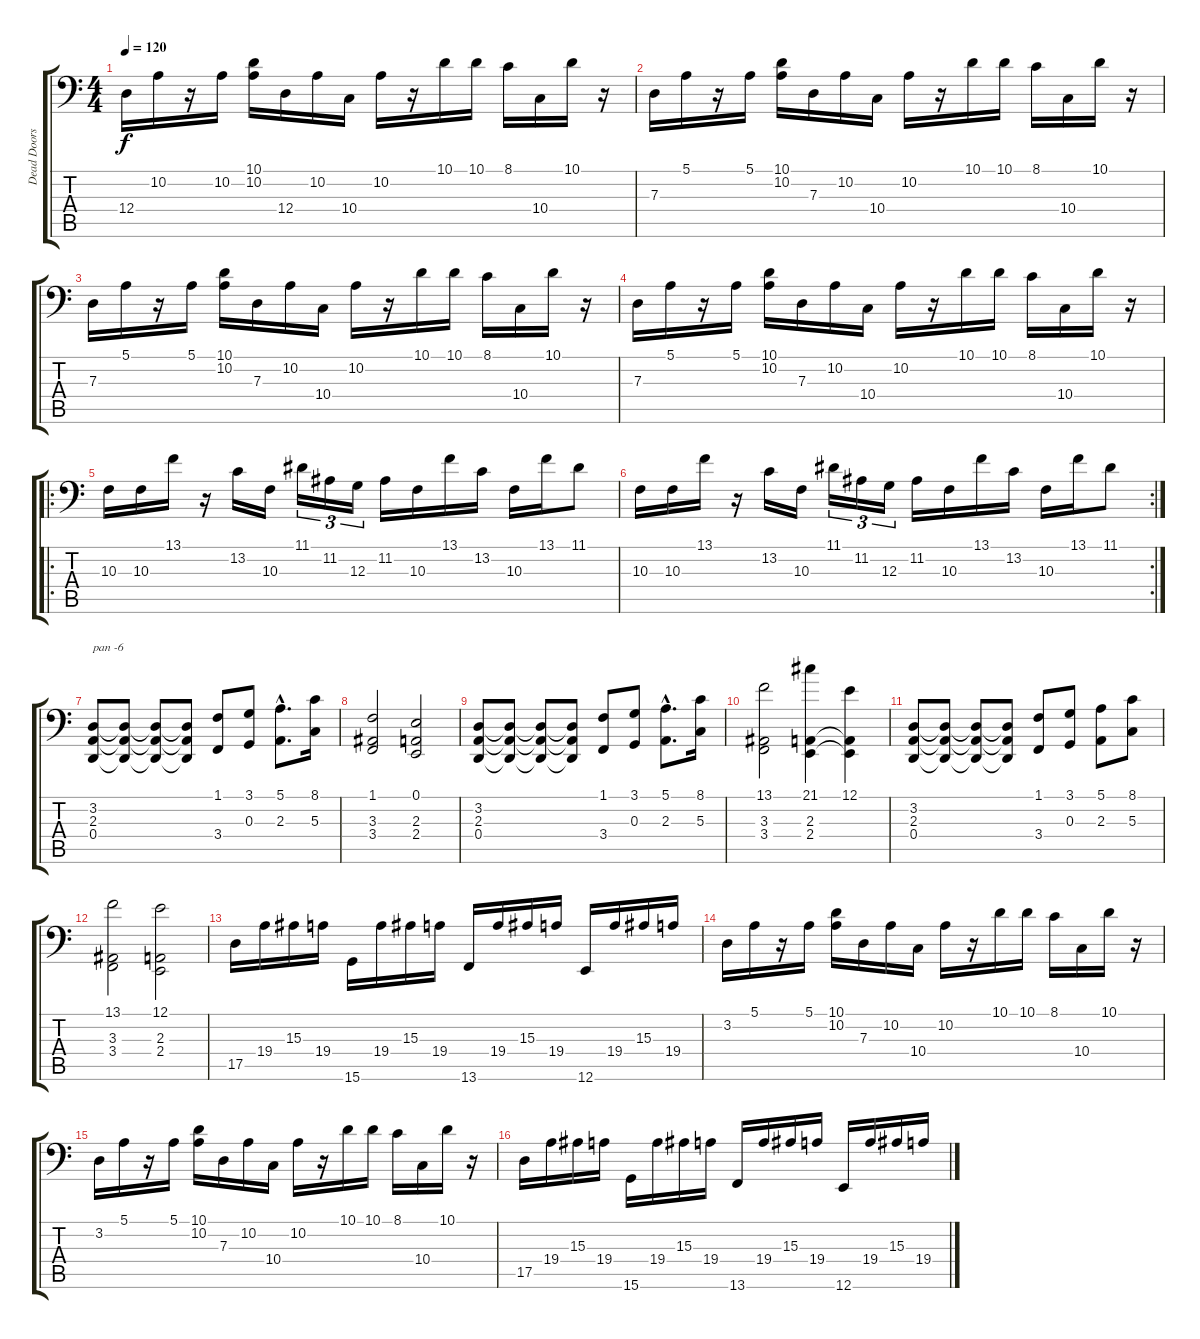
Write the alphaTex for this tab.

\track ("Dead Doors" "Dead Doors") {instrument drawbarorgan}
\staff {score tabs}
\tuning (E3 B2 G2 D2 A1 E1) {hide}
\ts (4 4)
\tempo 120
\clef f4
\ks c
12.4.16{dy f} 10.2.16 r.16 10.2.16 (10.1 10.2).16 12.4.16 10.2.16 10.4.16 10.2.16 r.16 10.1.16 10.1.16 8.1.16 10.4.16 10.1.16 r.16 |
7.3.16 5.1.16 r.16 5.1.16 (10.1 10.2).16 7.3.16 10.2.16 10.4.16 10.2.16 r.16 10.1.16 10.1.16 8.1.16 10.4.16 10.1.16 r.16 |
7.3.16 5.1.16 r.16 5.1.16 (10.1 10.2).16 7.3.16 10.2.16 10.4.16 10.2.16 r.16 10.1.16 10.1.16 8.1.16 10.4.16 10.1.16 r.16 |
7.3.16 5.1.16 r.16 5.1.16 (10.1 10.2).16 7.3.16 10.2.16 10.4.16 10.2.16 r.16 10.1.16 10.1.16 8.1.16 10.4.16 10.1.16 r.16 |
\ro
10.3.16 10.3.16 13.1.16 r.16 13.2.16 10.3.16 11.1.16{tu (3 2)} 11.2.16{tu (3 2)} 12.3.16{tu (3 2)} 11.2.16 10.3.16 13.1.16 13.2.16 10.3.16 13.1.16 11.1.8 |
\rc 2
10.3.16 10.3.16 13.1.16 r.16 13.2.16 10.3.16 11.1.16{tu (3 2)} 11.2.16{tu (3 2)} 12.3.16{tu (3 2)} 11.2.16 10.3.16 13.1.16 13.2.16 10.3.16 13.1.16 11.1.8 |
(3.2 2.3 0.4).8{txt "pan -6" balance 2} (3.2{t} 2.3{t} 0.4{t}).8 (3.2{t} 2.3{t} 0.4{t}).8 (3.2{t} 2.3{t} 0.4{t}).8 (1.1 3.4).8 (3.1 0.3).8 (5.1{hac} 2.3{hac}).8{d} (8.1 5.3).16 |
(1.1 3.3 3.4).2 (0.1 2.3 2.4).2 |
(3.2 2.3 0.4).8 (3.2{t} 2.3{t} 0.4{t}).8 (3.2{t} 2.3{t} 0.4{t}).8 (3.2{t} 2.3{t} 0.4{t}).8 (1.1 3.4).8 (3.1 0.3).8 (5.1{hac} 2.3{hac}).8{d} (8.1 5.3).16 |
(13.1 3.3 3.4).2 (21.1 2.3 2.4).4 (12.1 2.3{t} 2.4{t}).4 |
(3.2 2.3 0.4).8 (3.2{t} 2.3{t} 0.4{t}).8 (3.2{t} 2.3{t} 0.4{t}).8 (3.2{t} 2.3{t} 0.4{t}).8 (1.1 3.4).8 (3.1 0.3).8 (5.1 2.3).8 (8.1 5.3).8 |
(13.1 3.3 3.4).2 (12.1 2.3 2.4).2 |
17.5.16 19.4.16 15.3.16 19.4.16 15.6.16 19.4.16 15.3.16 19.4.16 13.6.16 19.4.16 15.3.16 19.4.16 12.6.16 19.4.16 15.3.16 19.4.16 |
3.2.16{volume 16} 5.1.16 r.16 5.1.16 (10.1 10.2).16 7.3.16 10.2.16 10.4.16 10.2.16 r.16 10.1.16 10.1.16 8.1.16 10.4.16 10.1.16 r.16 |
3.2.16 5.1.16 r.16 5.1.16 (10.1 10.2).16 7.3.16 10.2.16 10.4.16 10.2.16 r.16 10.1.16 10.1.16 8.1.16 10.4.16 10.1.16 r.16 |
17.5.16 19.4.16 15.3.16 19.4.16 15.6.16 19.4.16 15.3.16 19.4.16 13.6.16 19.4.16 15.3.16 19.4.16 12.6.16 19.4.16 15.3.16 19.4.16
